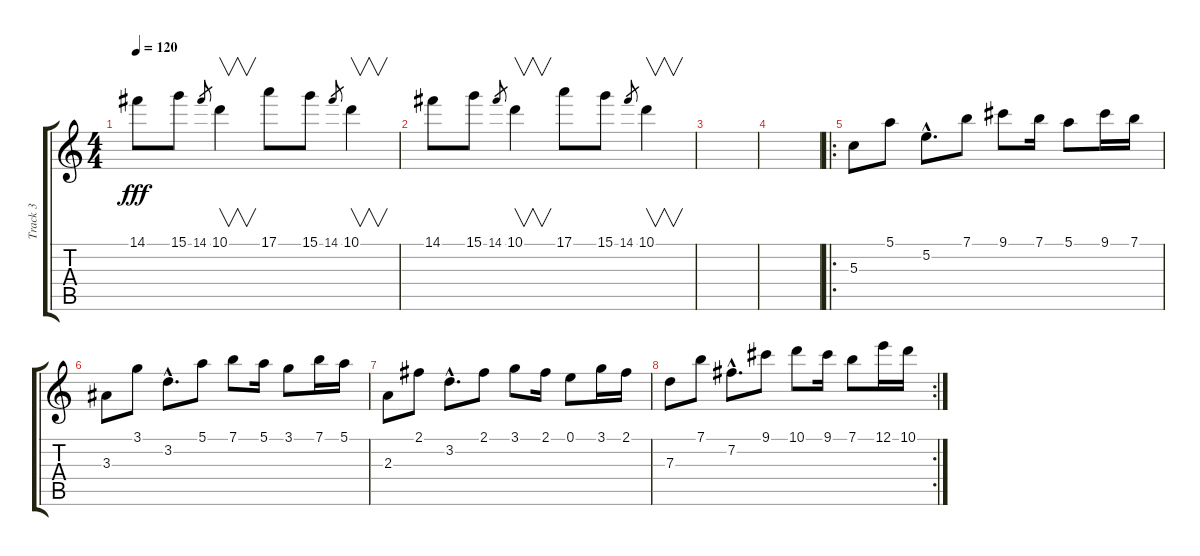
\track ("Track 3" "Track 3") {instrument electricguitarclean}
\staff {score tabs}
\tuning (E4 B3 G3 D3 A2 E2) {hide}
\ts (4 4)
\tempo 120
\clef g2
\ks c
14.1.8{dy fff} 15.1.8 14.1.8{gr} 10.1.4{v} 17.1.8 15.1.8 14.1.8{gr} 10.1.4{v} |
14.1.8 15.1.8 14.1.8{gr} 10.1.4{v} 17.1.8 15.1.8 14.1.8{gr} 10.1.4{v} |
|
|
\ro
5.3.8 5.1.8 5.2{hac}.8{d} 7.1.8 9.1.8 7.1.16 5.1.8 9.1.16 7.1.16 |
3.3.8 3.1.8 3.2{hac}.8{d} 5.1.8 7.1.8 5.1.16 3.1.8 7.1.16 5.1.16 |
2.3.8 2.1.8 3.2{hac}.8{d} 2.1.8 3.1.8 2.1.16 0.1.8 3.1.16 2.1.16 |
\rc 2
7.3.8 7.1.8 7.2{hac}.8{d} 9.1.8 10.1.8 9.1.16 7.1.8 12.1.16 10.1.16
